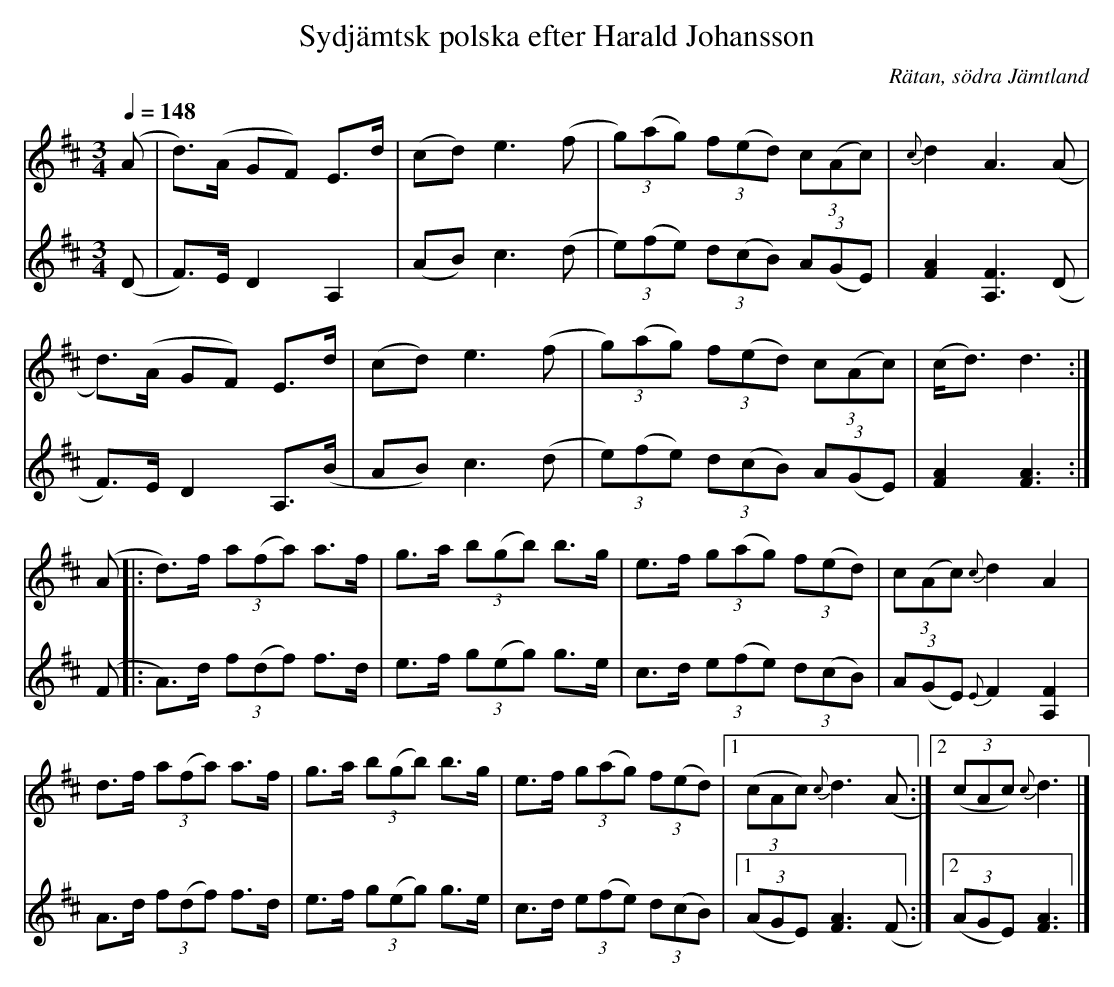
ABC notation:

X:1
T:Sydjämtsk polska efter Harald Johansson
O:Rätan, södra Jämtland
M:3/4
Q:1/4=148
L:1/8
K:D
V:1
(A|d>)(A GF) E>d|(cd) e3 (f|(3g)(ag) (3f(ed) (3c(Ac)|{c}d2 A3(A|!
d>)(A GF) E>d|(cd) e3 (f|(3g)(ag) (3f(ed) (3c(Ac)|(c<d) d3:|!
(A|:d>)f (3a(fa) a>f|g>a (3b(gb) b>g|e>f (3g(ag) (3f(ed)|(3c(Ac) {c}d2 A2|!
d>f (3a(fa) a>f|g>a (3b(gb) b>g|e>f (3g(ag) (3f(ed)|[1(3(cAc) {c}d3(A:|[2((3cAc) {c}d3|]
V:2
(D|F>)E D2 A,2|(AB) c3 (d|(3e)(fe) (3d(cB) (3A(GE)|[F2A2][A,3F3](D|!
F>)E D2 A,>(B|AB) c3 (d|(3e)(fe) (3d(cB) (3A(GE)|[F2A2][F3A3]:|!
(F|:A>)d (3f(df) f>d|e>f (3g(eg) g>e|c>d (3e(fe) (3d(cB)|(3A(GE) {E}F2 [A,2F2]|!
A>d (3f(df) f>d|e>f (3g(eg) g>e|c>d (3e(fe) (3d(cB)|[1(3(AGE) [F3A3](F:|[2(3(AGE) [F3A3]|]
